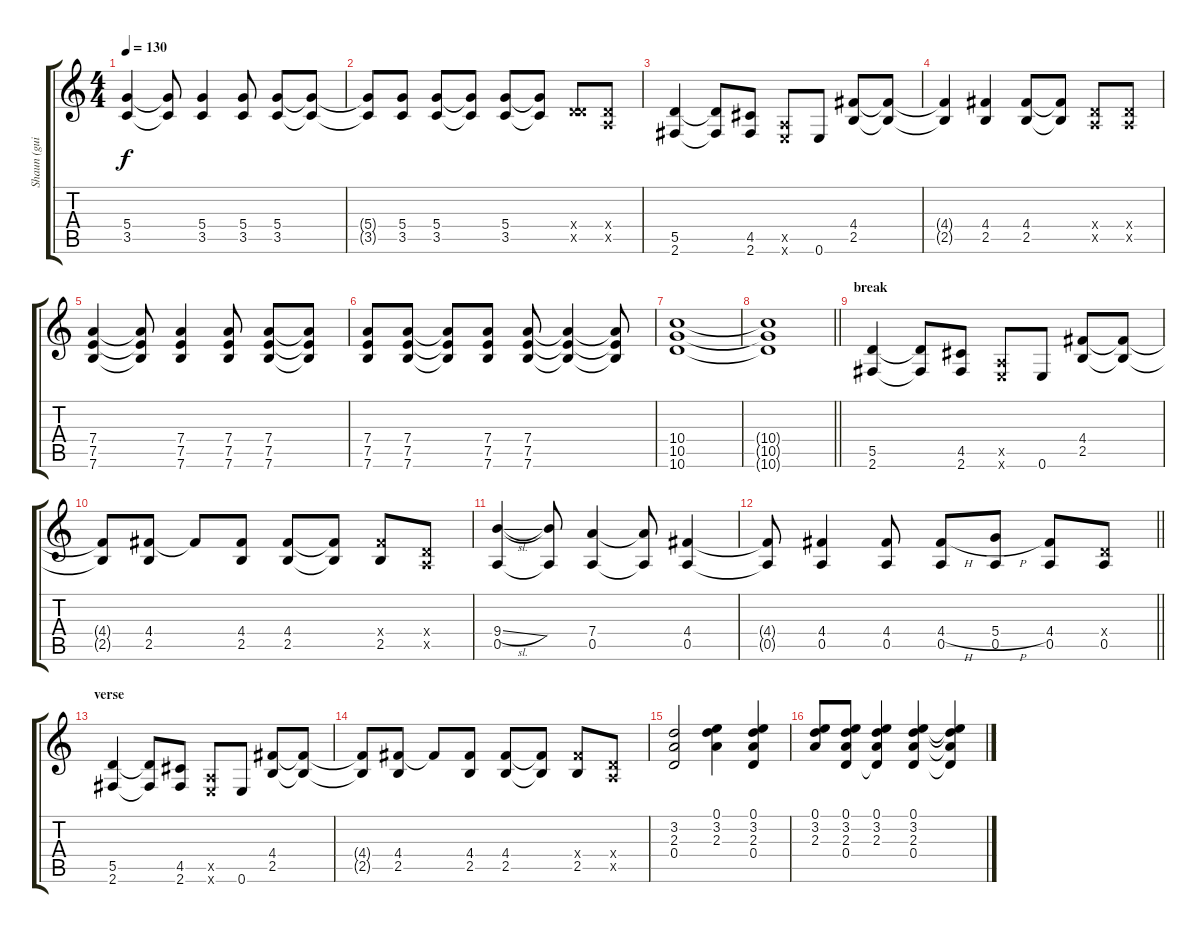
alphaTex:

\track ("Shaun (guitar rhythm)" "Shaun (gui") {instrument electricguitarclean}
\staff {score tabs}
\tuning (E4 B3 G3 D3 A2 E2) {hide}
\ts (4 4)
\tempo 130
\clef g2
\ks c
(5.4 3.5).4{dy f instrument distortionguitar} (5.4{t} 3.5{t}).8 (5.4 3.5).4 (5.4 3.5).8 (5.4 3.5).8 (5.4{t} 3.5{t}).8 |
(5.4{t} 3.5{t}).8 (5.4 3.5).8 (5.4 3.5).8 (5.4{t} 3.5{t}).8 (5.4 3.5).8 (5.4{t} 3.5{t}).8 (0.4{x} 5.5{x}).8 (0.4{x} 0.5{x}).8 |
(5.5 2.6).4 (5.5{t} 2.6{t}).8 (4.5 2.6).8 (0.5{x} 0.6{x}).8 0.6.8 (4.4 2.5).8 (4.4{t} 2.5{t}).8 |
(4.4{t} 2.5{t}).4 (4.4 2.5).4 (4.4 2.5).8 (4.4{t} 2.5{t}).8 (0.4{x} 0.5{x}).8 (0.4{x} 0.5{x}).8 |
(7.4 7.5 7.6).4 (7.4{t} 7.5{t} 7.6{t}).8 (7.4 7.5 7.6).4 (7.4 7.5 7.6).8 (7.4 7.5 7.6).8 (7.4{t} 7.5{t} 7.6{t}).8 |
(7.4 7.5 7.6).8 (7.4 7.5 7.6).8 (7.4{t} 7.5{t} 7.6{t}).8 (7.4 7.5 7.6).8 (7.4 7.5 7.6).8 (7.4{t} 7.5{t} 7.6{t}).4 (7.4{t} 7.5{t} 7.6{t}).8 |
(10.4 10.5 10.6).1 |
\barLineRight lightlight
(10.4{t} 10.5{t} 10.6{t}).1 |
\section ("" "break")
(5.5 2.6).4{instrument electricguitarjazz} (5.5{t} 2.6{t}).8 (4.5 2.6).8 (0.5{x} 0.6{x}).8 0.6.8 (4.4 2.5).8 (4.4{t} 2.5{t}).8 |
(4.4{t} 2.5{t}).8 (4.4 2.5).8 4.4{t}.8 (4.4 2.5).8 (4.4 2.5).8 (4.4{t} 2.5{t}).8 (4.4{x} 2.5).8 (0.4{x} 0.5{x}).8 |
(9.4{sl} 0.5).4 (9.4{t} 0.5{t}).8 (7.4 0.5).4 (7.4{t} 0.5{t}).8 (4.4 0.5).4 |
\barLineRight lightlight
(4.4{t} 0.5{t}).8 (4.4 0.5).4 (4.4 0.5).8 (4.4{h} 0.5).8 (5.4{h} 0.5).8 (4.4 0.5).8 (0.4{x} 0.5).8 |
\section ("" "verse")
(5.5 2.6).4 (5.5{t} 2.6{t}).8 (4.5 2.6).8 (0.5{x} 0.6{x}).8 0.6.8 (4.4 2.5).8 (4.4{t} 2.5{t}).8 |
(4.4{t} 2.5{t}).8 (4.4 2.5).8 4.4{t}.8 (4.4 2.5).8 (4.4 2.5).8 (4.4{t} 2.5{t}).8 (4.4{x} 2.5).8 (0.4{x} 0.5{x}).8 |
(3.2 2.3 0.4).2 (0.1 3.2 2.3).4 (0.1 3.2 2.3 0.4).4 |
(0.1 3.2 2.3).8 (0.1 3.2 2.3 0.4).8 (0.1 3.2 2.3 0.4{t}).4 (0.1 3.2 2.3 0.4).4 (0.1{t} 3.2{t} 2.3{t} 0.4{t}).4
